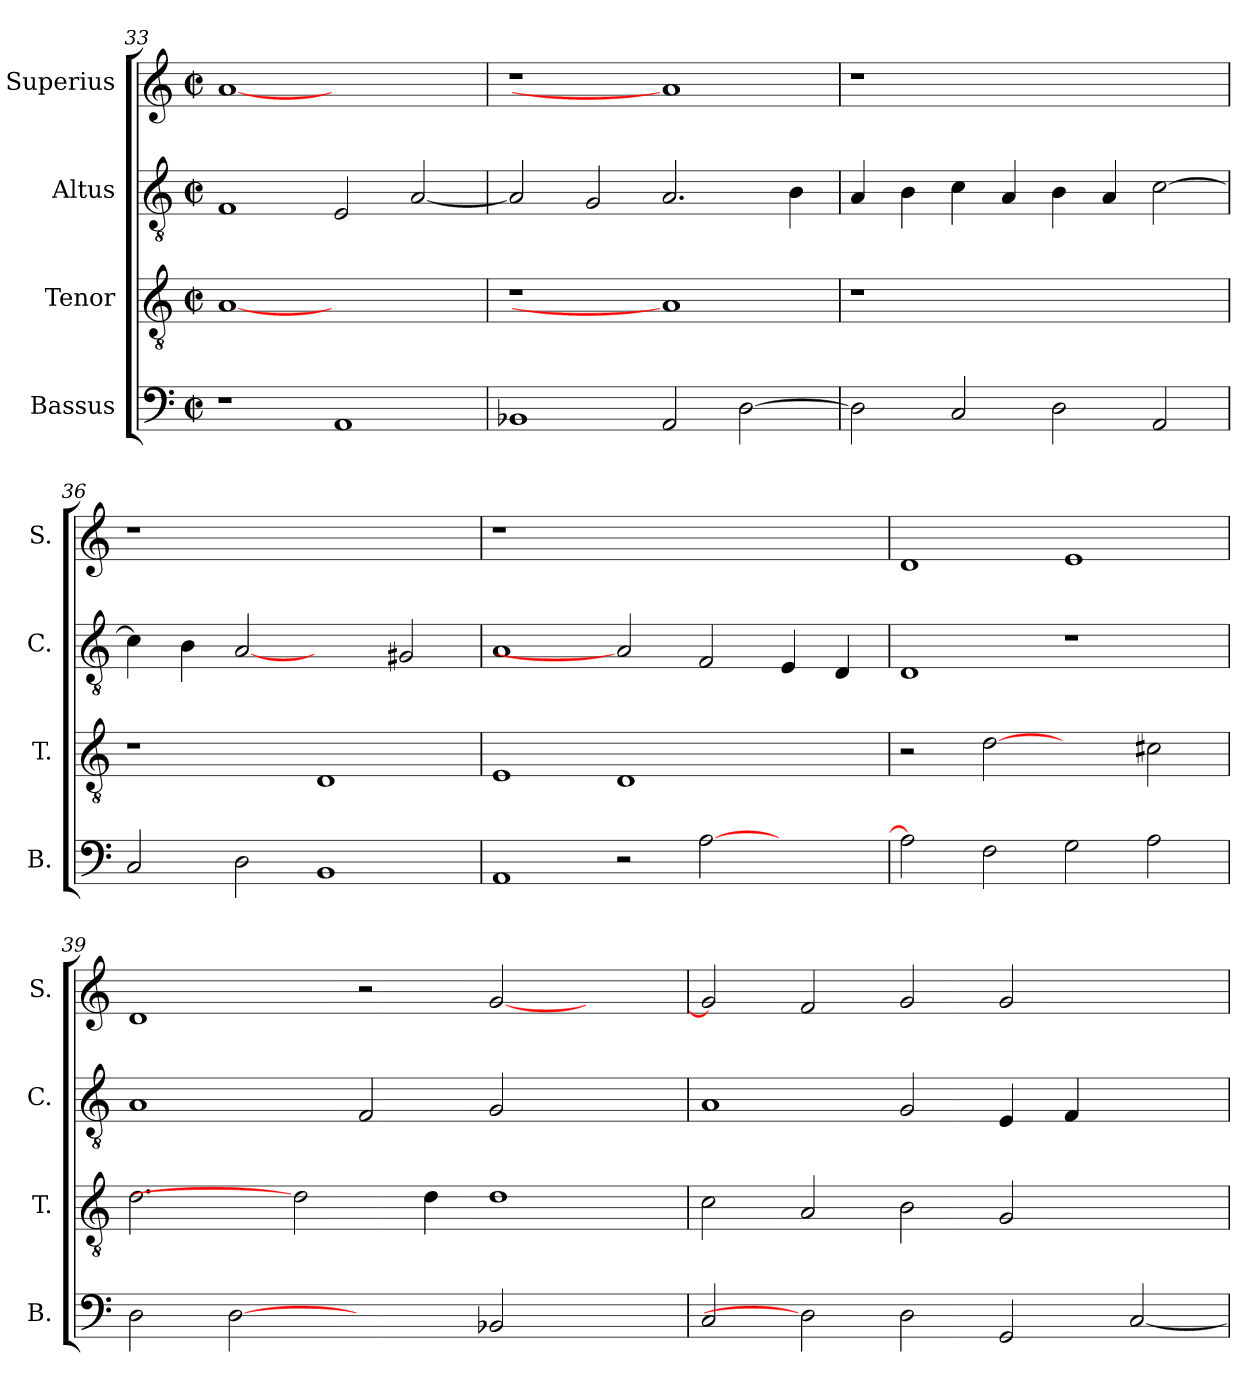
**kern	**kern	**kern	**kern
*part4	*part3	*part2	*part1
*staff4	*staff3	*staff2	*staff1
*I"Bassus	*I"Tenor	*I"Altus	*I"Superius
*I'B.	*I'T.	*I'C.	*I'S.
*clefF4	*clefGv2	*clefGv2	*clefG2
*	*ITrd7c12	*ITrd7c12	*
*k[]	*k[]	*k[]	*k[]
*C:	*C:	*C:	*C:
*M2/2	*M2/2	*M2/2	*M2/2
*met(c|)	*met(c|)	*met(c|)	*met(c|)
=33	=33	=33	=33
1r	[1AAi	1FFi	[1ai
1AAi	1ryy	2EEi/	1ryy
.	.	[<2AAi/	.
=34	=34	=34	=34
!	!LO:N:vis=1	!	!LO:N:vis=1
1BB-Xi	1r	2AAi/]	1r
.	.	2GGi/	.
2AAi/	1AAi]	2.AAi/	1ai]
[>2Di\	.	.	.
.	.	4BBi\	.
!!LO:LB:g=z
=35	=35	=35	=35
!	!LO:N:vis=1	!	!LO:N:vis=1
2Di\]	1r	4AAi/	1r
.	.	4BBi\	.
2Ci/	.	4Ci\	.
.	.	4AAi/	.
2Di\	1ryy	4BBi\	1ryy
.	.	4AAi/	.
2AAi/	.	[>2Ci\	.
=36	=36	=36	=36
!	!	!	!LO:N:vis=1
2Ci/	1r	4Ci\]	1r
.	.	4BBi\	.
2Di\	.	[2AAi	.
1BBi	1DDi	2ryy	1ryy
.	.	2GG#Xi/	.
=37	=37	=37	=37
!	!	!	!LO:N:vis=1
1AAi	1EEi	1AAi	1r
2r	1DDi	2AAi]	1.ryy
[>2Ai\	.	2FFi/	.
2ryy	2ryy	4EEi/	.
.	.	4DDi/	.
=38	=38	=38	=38
2Ai\]	2r	1DDi	1di
2Fi\	[2Di	.	.
2Gi\	2ryy	1r	1ei
2Ai\	2C#Xi\	.	.
=39	=39	=39	=39
2Di\	2.Di\	1AAi	1di
[2Di	.	.	.
.	2Di]	.	.
2ryy	.	2FFi/	2r
.	4Di\	.	.
2BB-Xi/	1Di	2GGi/	[<2gi/
2ryy	.	2ryy	2ryy
!!LO:LB:g=z
=40	=40	=40	=40
2Ci/	2Ci\	1AAi	2gi/]
2Di]	2AAi/	.	2fi/
2Di\	2BBi\	2GGi/	2gi/
2GGi/	2GGi/	4EEi/	2gi/
.	.	4FFi/	.
[<2Ci/	2ryy	2ryy	2ryy
=	=	=	=
*-	*-	*-	*-
